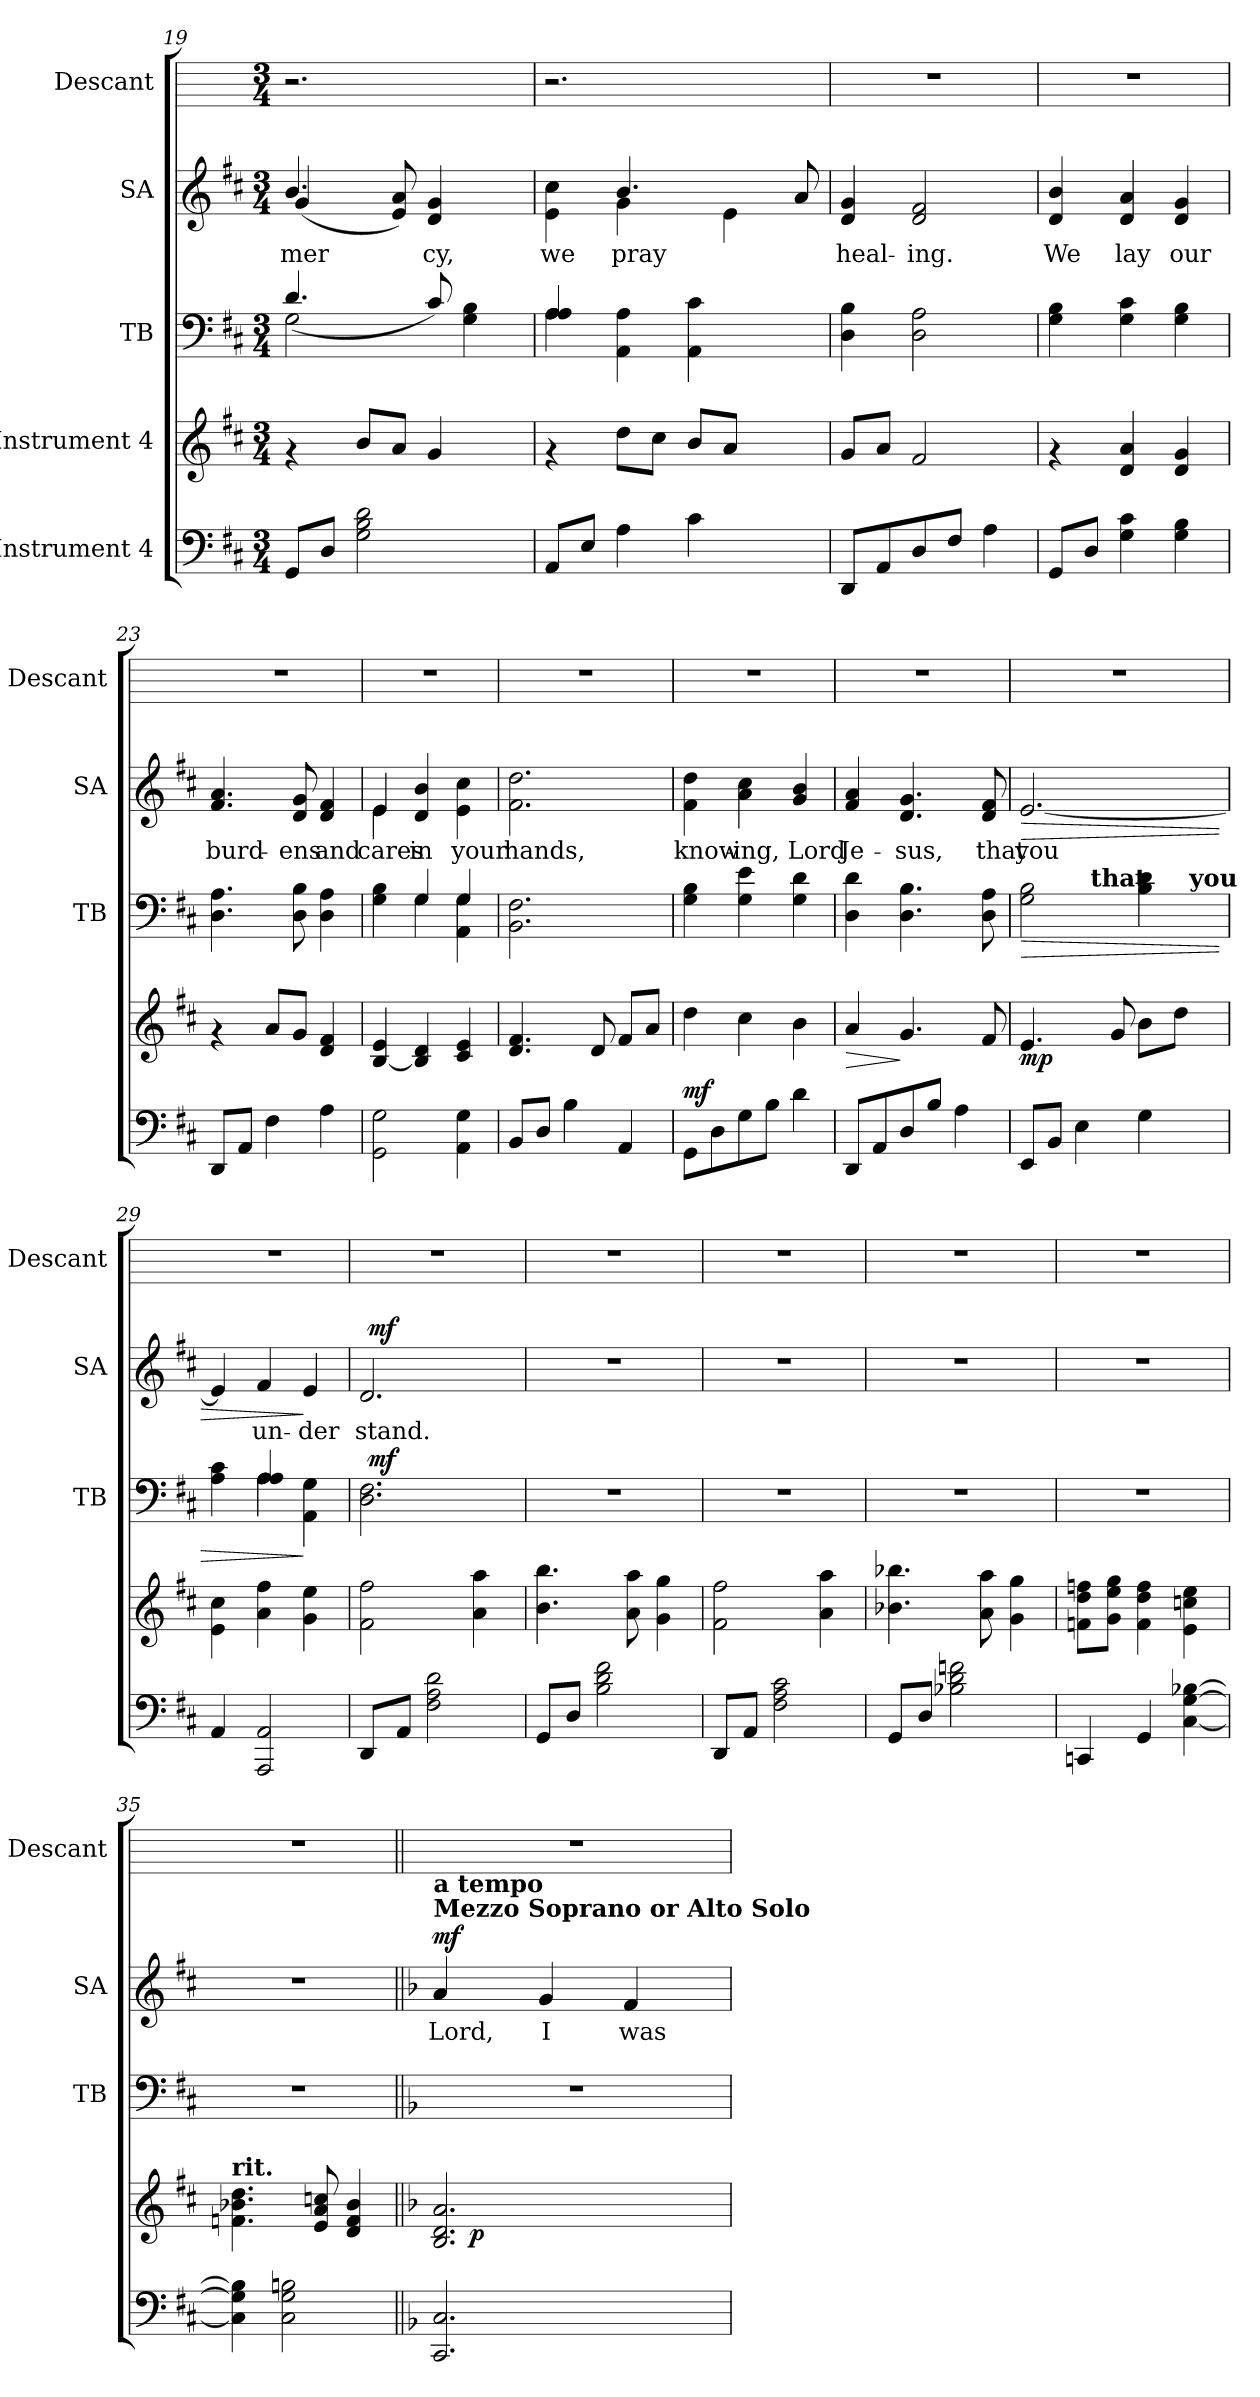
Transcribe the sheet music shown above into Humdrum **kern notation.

**kern	**dynam	**kern	**dynam	**kern	**dynam	**kern	**text	**dynam	**kern
*part5	*part5	*part4	*part4	*part3	*part3	*part2	*part2	*part2	*part1
*staff5	*staff5	*staff4	*staff4	*staff3	*staff3	*staff2	*staff2	*staff2	*staff1
*I"Instrument 4	*	*I"Instrument 4	*	*I"TB	*	*I"SA	*	*	*I"Descant
*	*	*	*	*I'TB	*	*I'SA	*	*	*I'Descant
*clefF4	*	*clefG2	*	*clefF4	*	*clefG2	*	*	*
*k[f#c#]	*	*k[f#c#]	*	*k[f#c#]	*	*k[f#c#]	*	*	*k[]
*D:	*	*D:	*	*D:	*	*D:	*	*	*C:
*M3/4	*	*M3/4	*	*M3/4	*	*M3/4	*	*	*M3/4
=19	=19	=19	=19	=19	=19	=19	=19	=19	=19
*	*	*	*	*^	*	*^	*	*	*
!	!	!	!	!	!	!	!	!	!LO:LY:b:cj	!	!
8GG/L	.	4rf	.	2G\	(>4.d/	.	4.b/	(<4g/	mer-	.	2.r
8D/J	.	.	.	.	.	.	.	.	.	.	.
2d\ 2G\ 2B\	.	8b/L	.	.	.	.	.	8ryy	.	.	.
!	!	!	!	!	!	!	!	!	!LO:LY:b:cj	!	!
.	.	8a/J	.	.	2ryy	.	8a/ 8e/)	2ryy	--	.	.
!	!	!	!	!	!	!	!	!	!LO:LY:b:cj	!	!
.	.	4g/	.	8c#/)	.	.	4g/ 4d/	.	-cy,	.	.
.	.	.	.	4G\ 4B\	.	.	.	.	.	.	.
8ryy	.	8ryy	.	.	.	.	8ryy	.	.	.	8ryy
=20	=20	=20	=20	=20	=20	=20	=20	=20	=20	=20	=20
!	!	!	!	!	!	!	!	!	!LO:LY:b:cj	!	!
8AA/L	.	4rf	.	4A/ 4A/	4A\	.	4cc#\ 4e\	4ryy	we	.	2.r
8E/J	.	.	.	.	.	.	.	.	.	.	.
!	!	!	!	!	!	!	!	!	!LO:LY:b:cj	!	!
4A\	.	8dd\L	.	4ryy	4A\ 4AA\	.	4.b/	4g\	pray	.	.
.	.	8cc#\J	.	.	.	.	.	.	.	.	.
4c#\	.	8b/L	.	2ryy	4c#\ 4AA\	.	.	2ryy	.	.	.
.	.	8a/J	.	.	.	.	4e\	.	.	.	.
4ryy	.	4ryy	.	.	4ryy	.	.	.	.	.	4ryy
!	!	!	!	!	!	!	!	!	!LO:LY:b:cj	!	!
.	.	.	.	.	.	.	8a/	.	.	.	.
*	*	*	*	*v	*v	*	*	*	*	*	*
*	*	*	*	*	*	*v	*v	*	*	*
=21	=21	=21	=21	=21	=21	=21	=21	=21	=21
!	!	!	!	!	!	!	!LO:LY:b:cj	!	!
8DD/L	.	8g/L	.	4B\ 4D\	.	4g/ 4d/	heal-	.	2.r
8AA/	.	8a/J	.	.	.	.	.	.	.
!	!	!	!	!	!	!	!LO:LY:b:cj	!	!
8D/	.	2f#/	.	2D\ 2A\	.	2f#/ 2d/	-ing.	.	.
8F#/J	.	.	.	.	.	.	.	.	.
4A\	.	.	.	.	.	.	.	.	.
!!LO:PB:g=z
=22	=22	=22	=22	=22	=22	=22	=22	=22	=22
!	!	!	!	!	!	!	!LO:LY:b:cj	!	!
8GG/L	.	4rf	.	4B\ 4G\	.	4b/ 4d/	We	.	2.r
8D/J	.	.	.	.	.	.	.	.	.
!	!	!	!	!	!	!	!LO:LY:b:cj	!	!
4c#\ 4G\	.	4d/ 4a/	.	4c#\ 4G\	.	4d/ 4a/	lay	.	.
!	!	!	!	!	!	!	!LO:LY:b:cj	!	!
4B\ 4G\	.	4g/ 4d/	.	4G\ 4B\	.	4g/ 4d/	our	.	.
=23	=23	=23	=23	=23	=23	=23	=23	=23	=23
!	!	!	!	!	!	!	!LO:LY:b:cj	!	!
8DD/L	.	4rf	.	4.D\ 4.A\	.	4.f#/ 4.a/	burd-	.	2.r
8AA/J	.	.	.	.	.	.	.	.	.
4F#\	.	8a/L	.	.	.	.	.	.	.
!	!	!	!	!	!	!	!LO:LY:b:cj	!	!
.	.	8g/J	.	8D\ 8B\	.	8g/ 8d/	-ens	.	.
!	!	!	!	!	!	!	!LO:LY:b:cj	!	!
4A\	.	4f#/ 4d/	.	4D\ 4A\	.	4d/ 4f#/	and	.	.
=24	=24	=24	=24	=24	=24	=24	=24	=24	=24
*	*	*	*	*^	*	*^	*	*	*
*	*	*	*	*	*^	*	*	*	*	*	*
!	!	!	!	!	!	!	!	!	!	!LO:LY:b:cj	!	!
2GG\ 2G\	.	[<4B/ 4e/	.	4ryy	4B\ 4G\	2ryy	.	4e/	4e\	cares	.	2.r
!	!	!	!	!	!	!	!	!	!	!LO:LY:b:cj	!	!
.	.	4d/ 4B/]	.	4G/	4G\	.	.	4b/ 4d/	2ryy	in	.	.
!	!	!	!	!	!	!	!	!	!	!LO:LY:b:cj	!	!
4AA\ 4G\	.	4c#/ 4e/	.	4G/	4G\ 4AA\	4G\	.	4cc#\ 4e\	.	your	.	.
*	*	*	*	*	*	*	*	*v	*v	*	*	*
=25	=25	=25	=25	=25	=25	=25	=25	=25	=25	=25	=25
!	!	!	!	!	!	!	!	!	!LO:LY:b:cj	!	!
*	*	*	*	*v	*v	*v	*	*	*	*	*
8BB/L	.	4.d/ 4.f#/	.	2.F#\ 2.BB\	.	2.dd\ 2.f#\	hands,	.	2.r
8D/J	.	.	.	.	.	.	.	.	.
4B\	.	.	.	.	.	.	.	.	.
.	.	8d/	.	.	.	.	.	.	.
4AA/	.	8f#/L	.	.	.	.	.	.	.
.	.	8a/J	.	.	.	.	.	.	.
!!LO:PB:g=z
=26	=26	=26	=26	=26	=26	=26	=26	=26	=26
!	!LO:DY:a	!	!	!	!	!	!LO:LY:b:cj	!	!
8GG\L	mf	4dd\	.	4G\ 4B\	.	4dd\ 4f#\	know-	.	2.r
8D\	.	.	.	.	.	.	.	.	.
!	!	!	!	!	!	!	!LO:LY:b:cj	!	!
8G\	.	4cc#\	.	4G\ 4e\	.	4cc#\ 4a\	-ing,	.	.
8B\J	.	.	.	.	.	.	.	.	.
!	!	!	!	!	!	!	!LO:LY:b:cj	!	!
4d\	.	4b\	.	4G\ 4d\	.	4b/ 4g/	Lord	.	.
=27	=27	=27	=27	=27	=27	=27	=27	=27	=27
!	!	!	!LO:HP:b	!	!	!	!LO:LY:b:cj	!	!
8DD/L	.	4a/	>	4d\ 4D\	.	4a/ 4f#/	Je-	.	2.r
8AA/	.	.	.	.	.	.	.	.	.
!	!	!	!	!	!	!	!LO:LY:b:cj	!	!
8D/	.	4.g/	]	4.D\ 4.B\	.	4.g/ 4.d/	-sus,	.	.
8B/J	.	.	.	.	.	.	.	.	.
4A\	.	.	.	.	.	.	.	.	.
!	!	!	!	!	!	!	!LO:LY:b:cj	!	!
.	.	8f#/	.	8A\ 8D\	.	8f#/ 8d/	that	.	.
=28	=28	=28	=28	=28	=28	=28	=28	=28	=28
!	!	!	!LO:DY:b	!	!LO:HP:b	!	!LO:LY:b:cj	!LO:HP:b	!
*	*	*	*	*^	*	*	*	*	*
8EE/L	.	4.e/	mp	2B\ 2G\	4ryy	>	[<2.e/	you	>	2.r
8BB/J	.	.	.	.	.	.	.	.	.	.
4E\	.	.	.	.	32.ryy	.	.	.	.	.
!	!	!	!	!	!LO:TX:a:B:t=that	!	!	!	!	!
.	.	.	.	.	4ryy	.	.	.	.	.
.	.	8g/	.	.	.	.	.	.	.	.
4G\	.	8b\L	.	4B\ 4d\	.	.	.	.	.	.
.	.	.	.	.	8ryy	.	.	.	.	.
.	.	8dd\J	.	.	.	.	.	.	.	.
!	!	!	!	!	!LO:TX:a:B:t=you	!	!	!	!	!
.	.	.	.	.	16ryy	.	.	.	.	.
.	.	.	.	.	64ryy	.	.	.	.	.
=29	=29	=29	=29	=29	=29	=29	=29	=29	=29	=29
*	*	*	*	*	*^	*	*	*	*	*
!	!	!	!	!	!	!	!	!	!LO:LY:b:cj	!	!
4AA/	.	4cc#\ 4e\	.	4ryy	4c#\ 4A\	4ryy	.	4e/]	.	.	2.r
!	!	!	!	!	!	!	!	!	!LO:LY:b:cj	!	!
2AA/ 2AAA/	.	4a\ 4ff#\	.	4A/ 4A/	4A\	4A\	.	4f#/	un-	.	.
!	!	!	!	!	!	!	!	!	!LO:LY:b:cj	!	!
.	.	4ee\ 4g\	.	4ryy	4G\ 4AA\	4ryy	]	4e/	-der	]	.
=30	=30	=30	=30	=30	=30	=30	=30	=30	=30	=30	=30
!	!	!	!	!	!	!	!	!	!LO:LY:b:cj	!	!
*	*	*	*	*	*v	*v	*	*^	*	*	*
8DD/L	.	2f#\ 2ff#\	.	2.F#\ 2.D\	64ryy	.	2.d/	64ryy	stand.	.	2.r
!	!	!	!	!	!	!LO:DY:a	!	!	!	!LO:DY:a	!
.	.	.	.	.	2ryy	mf	.	2ryy	.	mf	.
8AA/J	.	.	.	.	.	.	.	.	.	.	.
2d\ 2A\ 2F#\	.	.	.	.	.	.	.	.	.	.	.
.	.	4a\ 4aa\	.	.	.	.	.	.	.	.	.
.	.	.	.	.	8...ryy	.	.	8...ryy	.	.	.
*	*	*	*	*v	*v	*	*	*	*	*	*
*	*	*	*	*	*	*v	*v	*	*	*
!!LO:LB:g=z
=31	=31	=31	=31	=31	=31	=31	=31	=31	=31
8GG/L	.	4.b\ 4.bb\	.	2.r	.	2.r	.	.	2.r
8D/J	.	.	.	.	.	.	.	.	.
2f#\ 2d\ 2B\	.	.	.	.	.	.	.	.	.
.	.	8a\ 8aa\	.	.	.	.	.	.	.
.	.	4gg\ 4g\	.	.	.	.	.	.	.
=32	=32	=32	=32	=32	=32	=32	=32	=32	=32
8DD/L	.	2f#\ 2ff#\	.	2.r	.	2.r	.	.	2.r
8AA/J	.	.	.	.	.	.	.	.	.
2A\ 2F#\ 2c#\	.	.	.	.	.	.	.	.	.
.	.	4a\ 4aa\	.	.	.	.	.	.	.
=33	=33	=33	=33	=33	=33	=33	=33	=33	=33
8GG/L	.	4.b-X\ 4.bb-X\	.	2.r	.	2.r	.	.	2.r
8D/J	.	.	.	.	.	.	.	.	.
2fn\ 2B-X\ 2d\	.	.	.	.	.	.	.	.	.
.	.	8a\ 8aa\	.	.	.	.	.	.	.
.	.	4gg\ 4g\	.	.	.	.	.	.	.
=34	=34	=34	=34	=34	=34	=34	=34	=34	=34
4CCn/	.	8dd\ 8fn\ 8ffn\L	.	2.r	.	2.r	.	.	2.r
.	.	8gg\ 8g\ 8ee\J	.	.	.	.	.	.	.
4GG/	.	4dd\ 4f\ 4ff\	.	.	.	.	.	.	.
[>4B-X\ [>4G\ [<4C#\	.	4ee\ 4ccn\ 4e\	.	.	.	.	.	.	.
=35	=35	=35	=35	=35	=35	=35	=35	=35	=35
!	!	!LO:TX:a:B:t=rit.	!	!	!	!	!	!	!
4G\] 4C#\] 4B-\]	.	4.b-X\ 4.fn\ 4.dd\	.	2.r	.	2.r	.	.	2.r
2B\ 2C#\ 2G\	.	.	.	.	.	.	.	.	.
.	.	8a/ 8e/ 8ccn/	.	.	.	.	.	.	.
.	.	4b-/ 4f/ 4d/	.	.	.	.	.	.	.
!!LO:LB:g=z
=36||	=36||	=36||	=36||	=36||	=36||	=36||	=36||	=36||	=36||
*k[b-]	*	*k[b-]	*	*k[b-]	*	*k[b-]	*	*	*
*F:	*	*F:	*	*F:	*	*F:	*	*	*
!	!	!	!	!	!	!LO:TX:a:B:t=Mezzo Soprano or Alto Solo	!	!	!
!	!	!	!	!	!	!LO:TX:a:B:t=a tempo	!	!	!
!	!	!	!	!	!	!	!LO:LY:b:cj	!LO:DY:a	!
*	*	*^	*	*	*	*	*	*	*
2.C/ 2.CC/	.	2.d/ 2.B-/ 2.a/	16ryy	.	2.r	.	4a/	Lord,	mf	2.r
!	!	!	!	!LO:DY:b	!	!	!	!	!	!
.	.	.	2ryy	p	.	.	.	.	.	.
!	!	!	!	!	!	!	!	!LO:LY:b:cj	!	!
.	.	.	.	.	.	.	4g/	I	.	.
!	!	!	!	!	!	!	!	!LO:LY:b:cj	!	!
.	.	.	.	.	.	.	4f/	was	.	.
.	.	.	8.ryy	.	.	.	.	.	.	.
*	*	*v	*v	*	*	*	*	*	*	*
=	=	=	=	=	=	=	=	=	=
*-	*-	*-	*-	*-	*-	*-	*-	*-	*-
